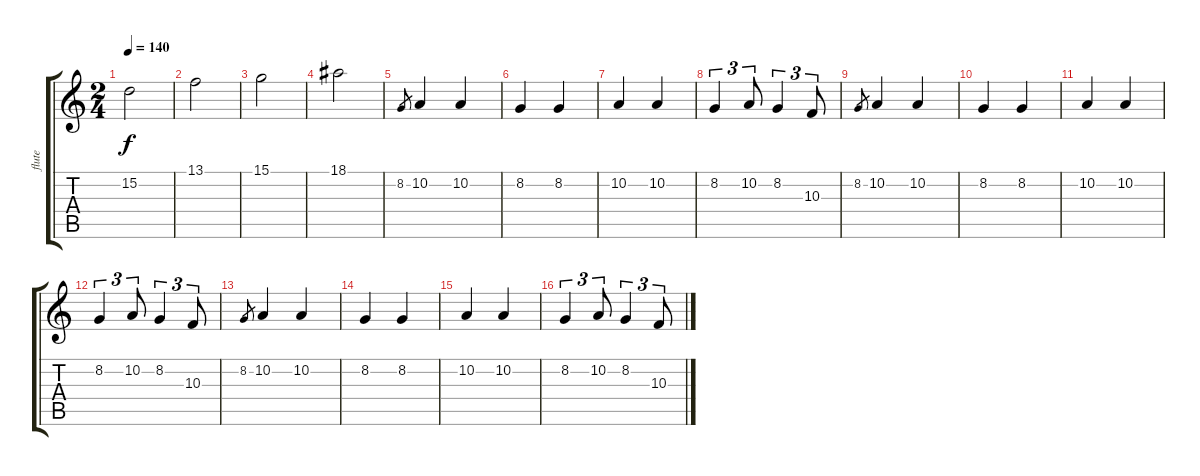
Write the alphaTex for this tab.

\track ("flute" "flute") {instrument piccolo}
\staff {score tabs}
\tuning (E4 B3 G3 D3 A2 E2) {hide}
\ts (2 4)
\tempo 140
\clef g2
\ks c
15.2.2{dy f} |
13.1.2 |
15.1.2 |
18.1.2 |
8.2.8{gr} 10.2.4 10.2.4 |
8.2.4 8.2.4 |
10.2.4 10.2.4 |
8.2.4{tu (3 2)} 10.2.8{tu (3 2)} 8.2.4{tu (3 2)} 10.3.8{tu (3 2)} |
8.2.8{gr} 10.2.4 10.2.4 |
8.2.4 8.2.4 |
10.2.4 10.2.4 |
8.2.4{tu (3 2)} 10.2.8{tu (3 2)} 8.2.4{tu (3 2)} 10.3.8{tu (3 2)} |
8.2.8{gr} 10.2.4 10.2.4 |
8.2.4 8.2.4 |
10.2.4 10.2.4 |
8.2.4{tu (3 2)} 10.2.8{tu (3 2)} 8.2.4{tu (3 2)} 10.3.8{tu (3 2)}
